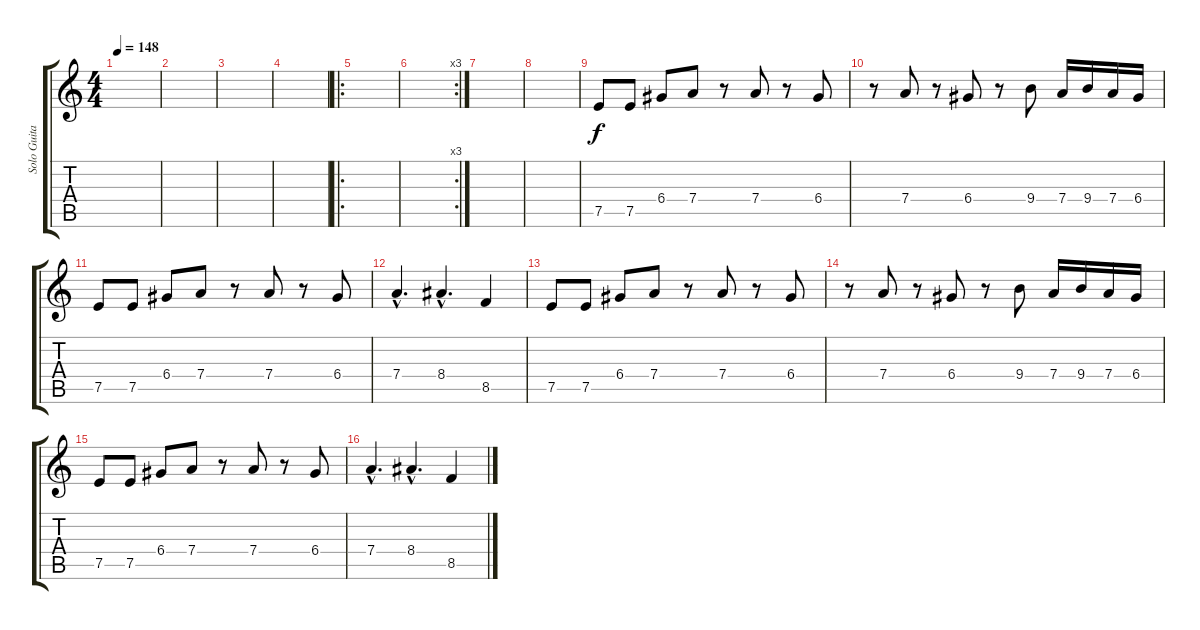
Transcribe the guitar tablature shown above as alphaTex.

\track ("Solo Guitar" "Solo Guita") {instrument distortionguitar}
\staff {score tabs}
\tuning (E4 B3 G3 D3 A2 E2) {hide}
\ts (4 4)
\tempo 148
\clef g2
\ks c
|
|
|
|
\ro
|
\rc 3
|
|
|
7.5.8 7.5.8 6.4.8 7.4.8 r.8 7.4.8 r.8 6.4.8 |
r.8 7.4.8 r.8 6.4.8 r.8 9.4.8 7.4.16 9.4.16 7.4.16 6.4.16 |
7.5.8 7.5.8 6.4.8 7.4.8 r.8 7.4.8 r.8 6.4.8 |
7.4{hac}.4{d} 8.4{hac}.4{d} 8.5.4 |
7.5.8 7.5.8 6.4.8 7.4.8 r.8 7.4.8 r.8 6.4.8 |
r.8 7.4.8 r.8 6.4.8 r.8 9.4.8 7.4.16 9.4.16 7.4.16 6.4.16 |
7.5.8 7.5.8 6.4.8 7.4.8 r.8 7.4.8 r.8 6.4.8 |
7.4{hac}.4{d} 8.4{hac}.4{d} 8.5.4
